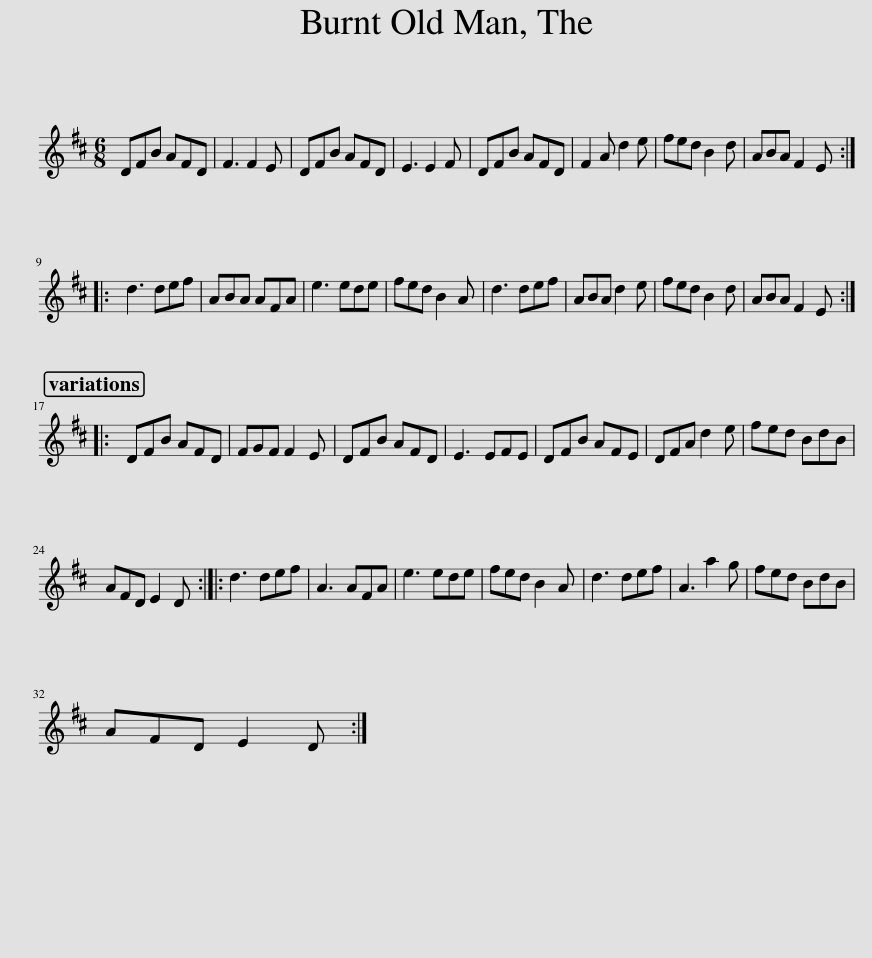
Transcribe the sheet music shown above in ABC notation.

X:1
L:1/8
M:6/8
I:linebreak $
K:D
V:1 treble
V:1
 DFB AFD | F3 F2 E | DFB AFD | E3 E2 F | DFB AFD | %5
 F2 A d2 e | fed B2 d | ABA F2 E ::$ d3 def | ABA AFA | %10
 e3 ede | fed B2 A | d3 def | ABA d2 e | fed B2 d | %15
 ABA F2 E ::$ DFB AFD | FGF F2 E | DFB AFD | E3 EFE | %20
 DFB AFE | DFA d2 e | fed BdB |$ AFD E2 D :: d3 def | %25
 A3 AFA | e3 ede | fed B2 A | d3 def | A3 a2 g | %30
 fed BdB |$ AFD E2 D :| %32
